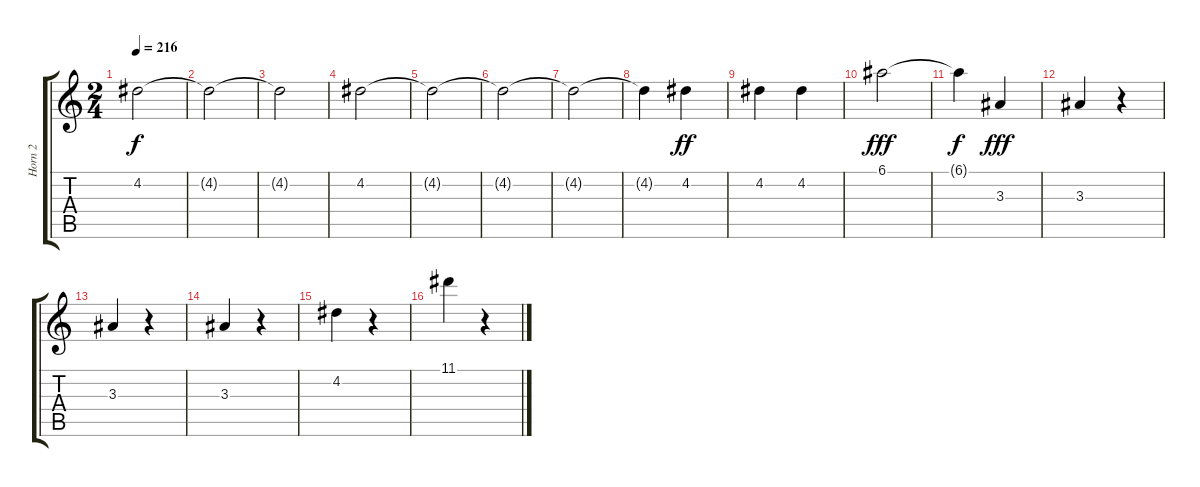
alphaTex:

\track ("Horn 2" "Horn 2") {instrument acousticguitarnylon}
\staff {score tabs}
\tuning (E4 B3 G3 D3 A2 E2) {hide}
\ts (2 4)
\tempo 216
\clef g2
\ks c
4.2{t}.2{dy f} |
4.2{t}.2 |
4.2{t}.2 |
4.2.2 |
4.2{t}.2 |
4.2{t}.2 |
4.2{t}.2 |
4.2{t}.4 4.2.4{dy ff} |
4.2.4 4.2.4 |
6.1.2{dy fff} |
6.1{t}.4{dy f} 3.3.4{dy fff} |
3.3.4 r.4 |
3.3.4 r.4 |
3.3.4 r.4 |
4.2.4 r.4 |
11.1.4 r.4
